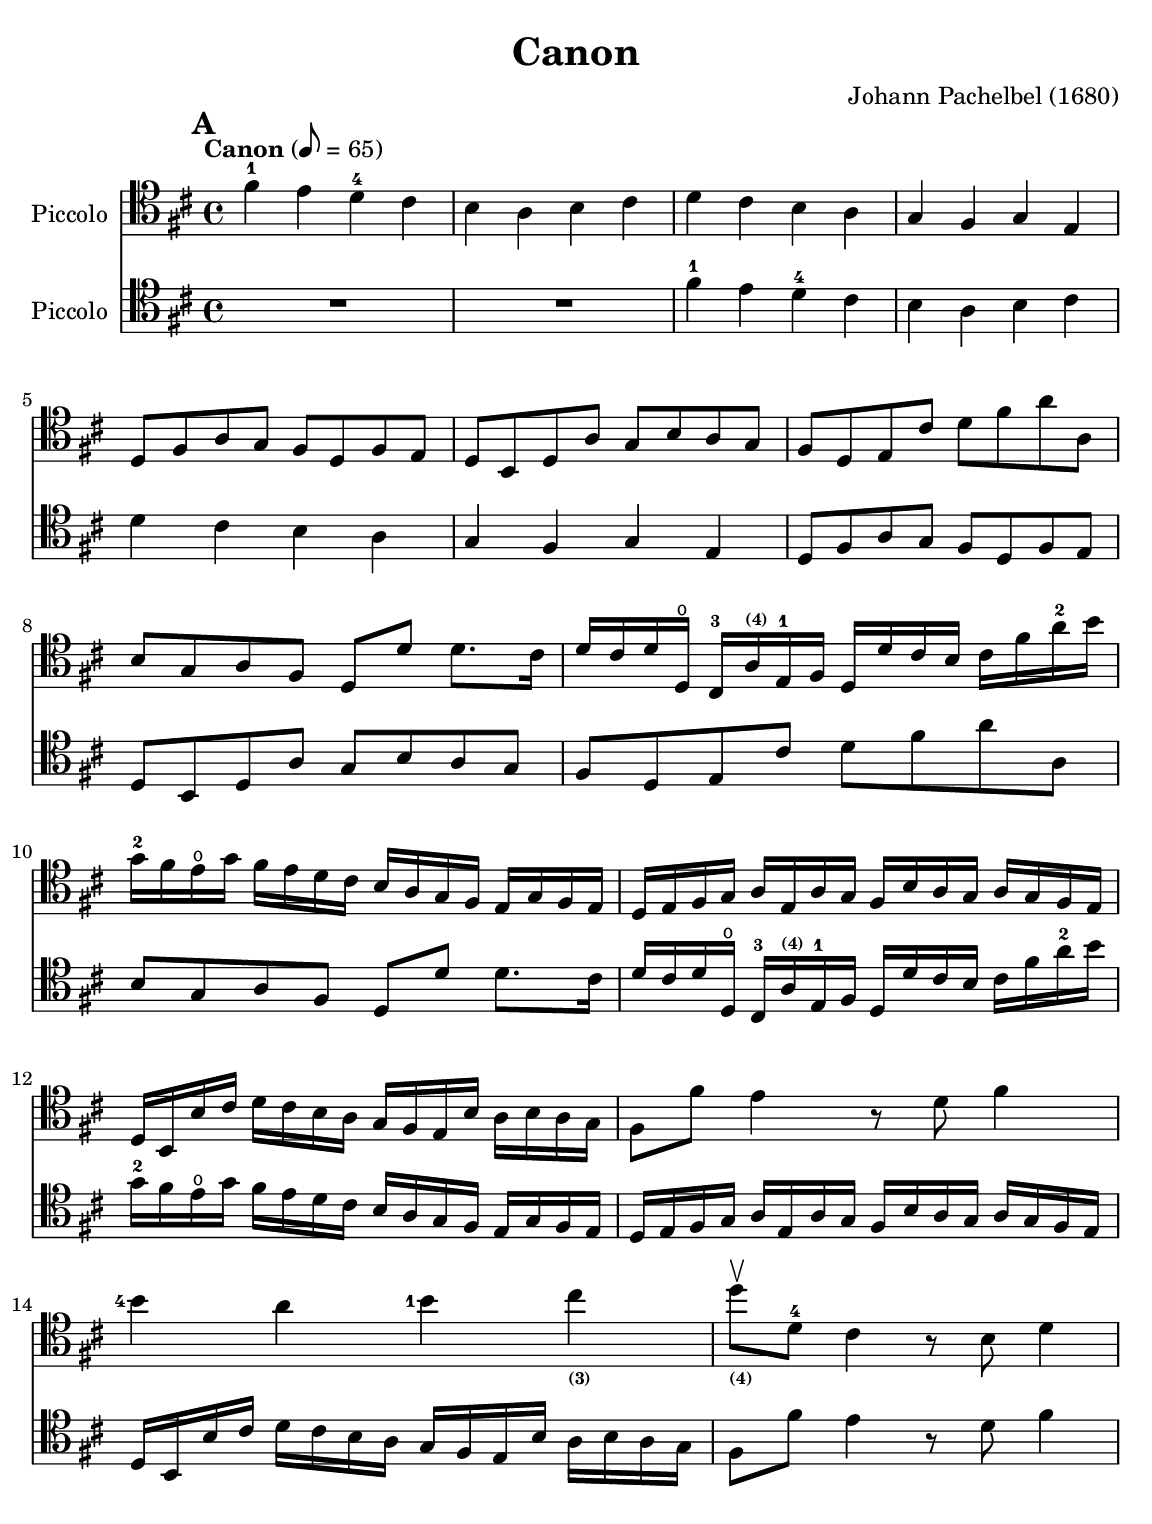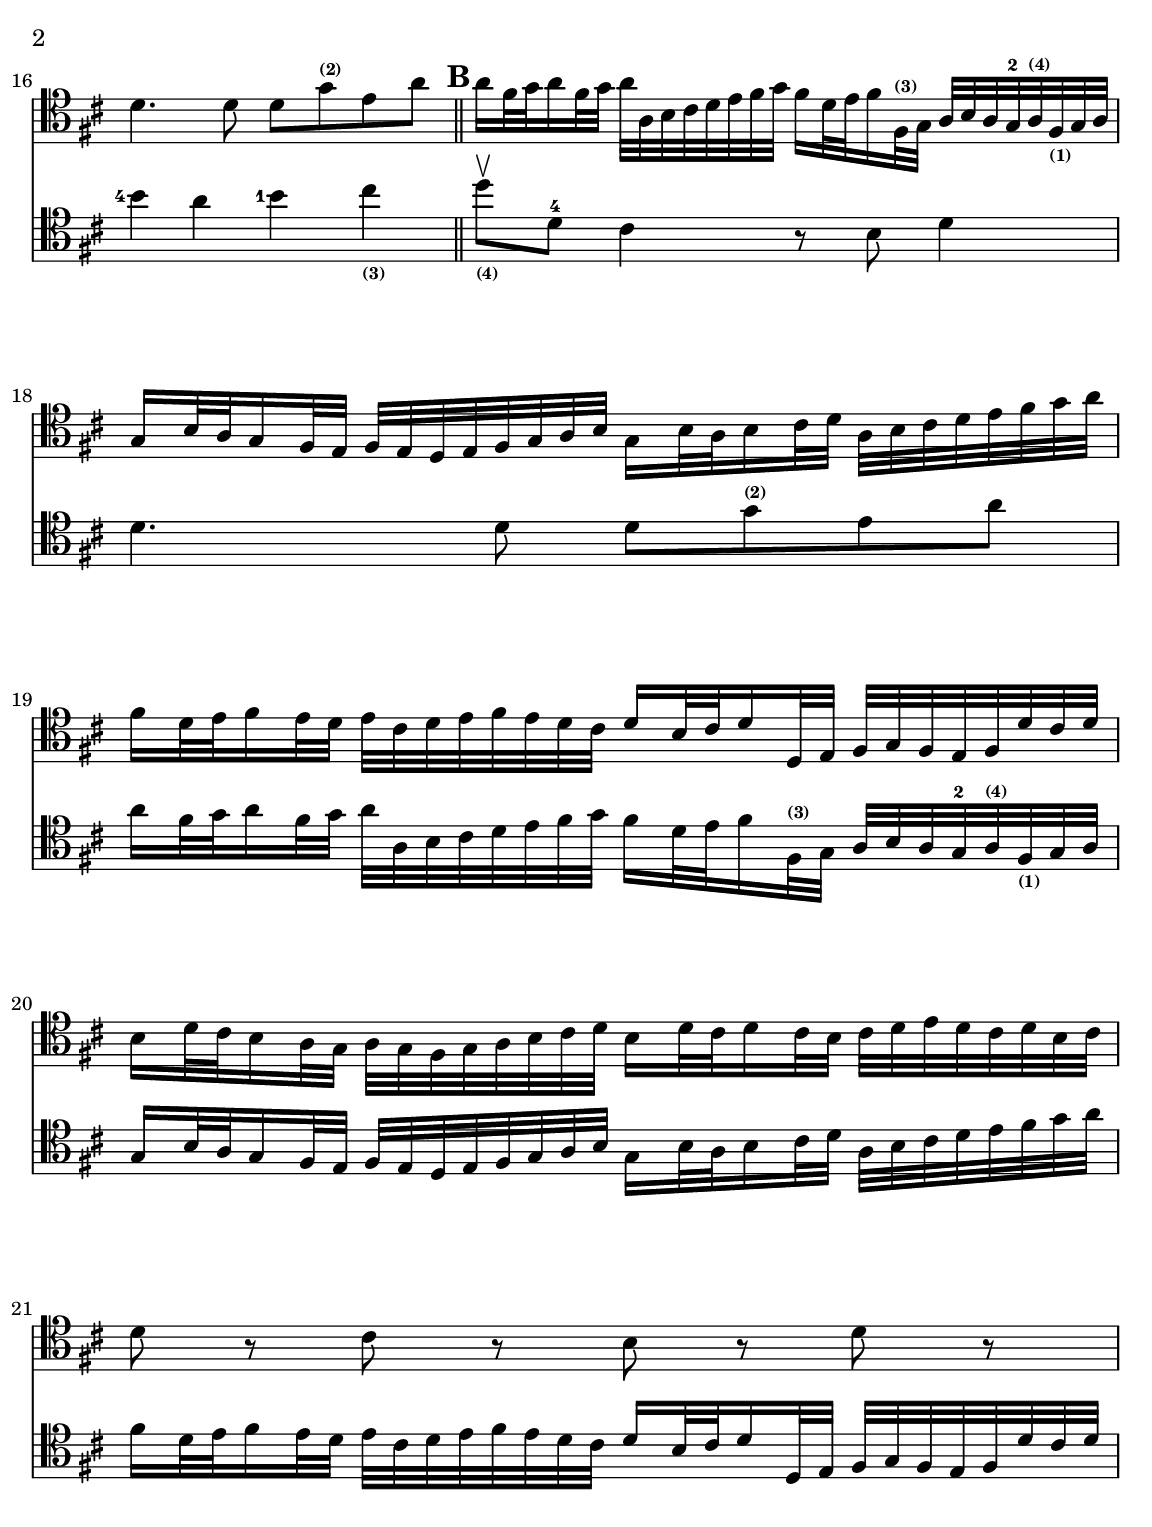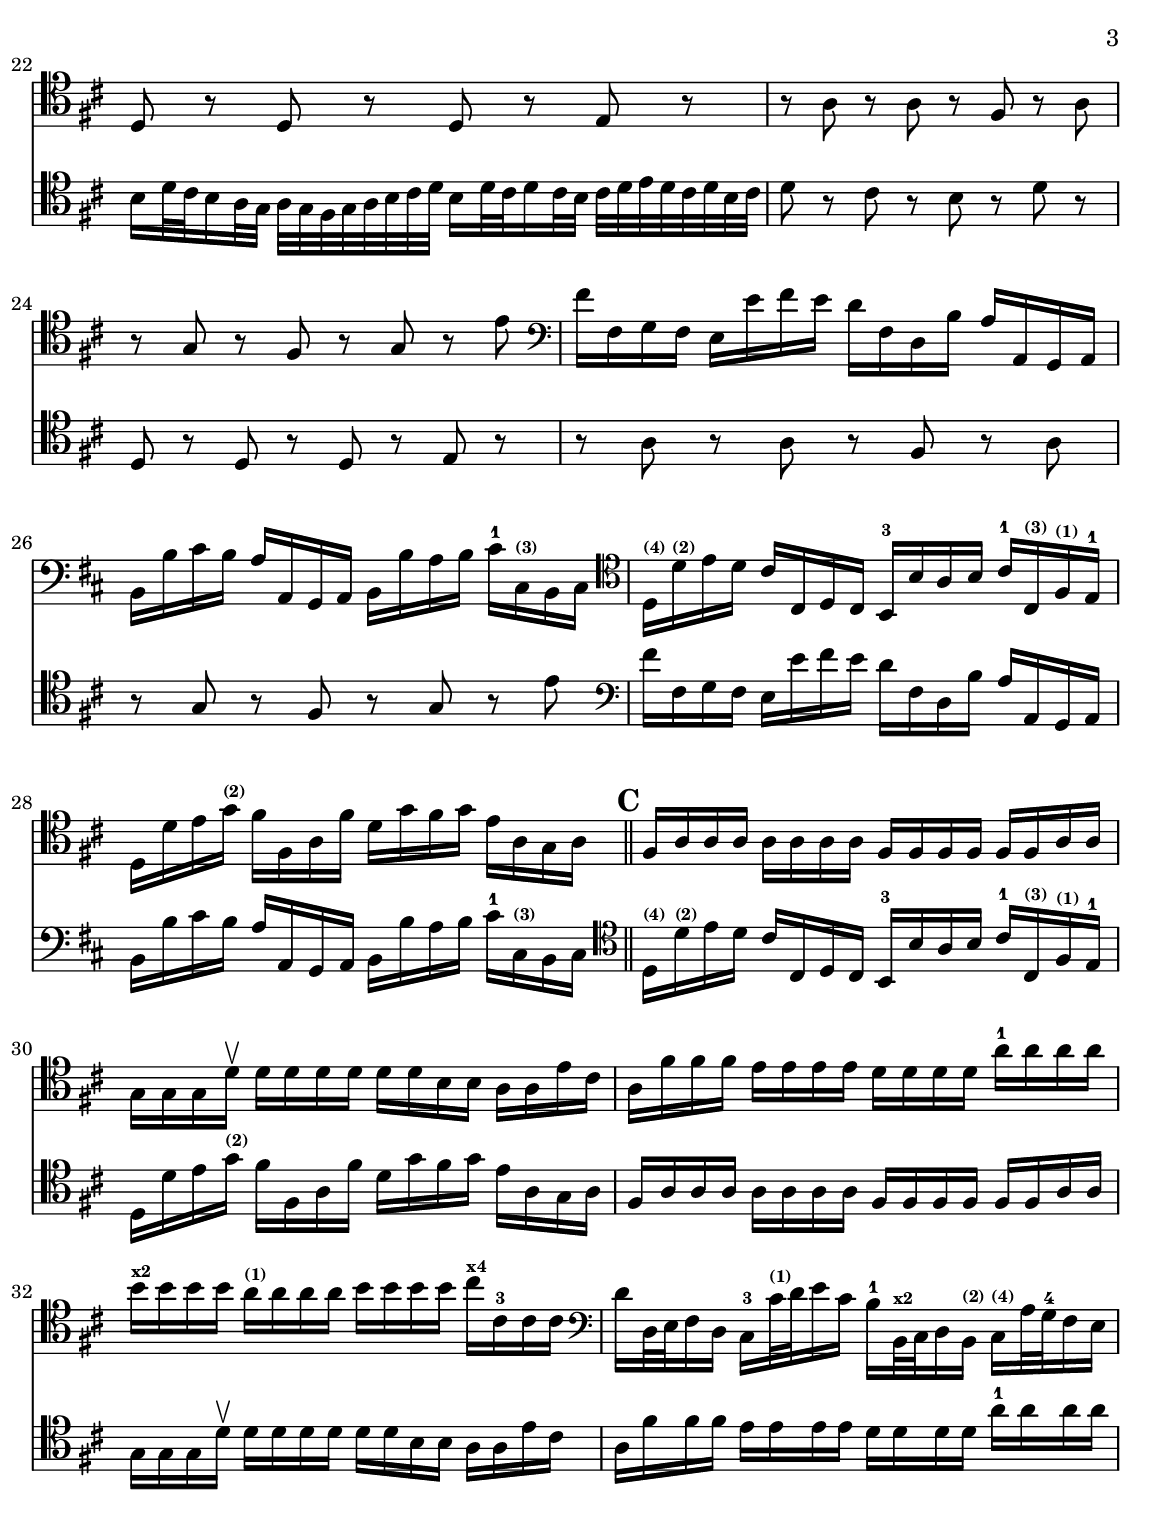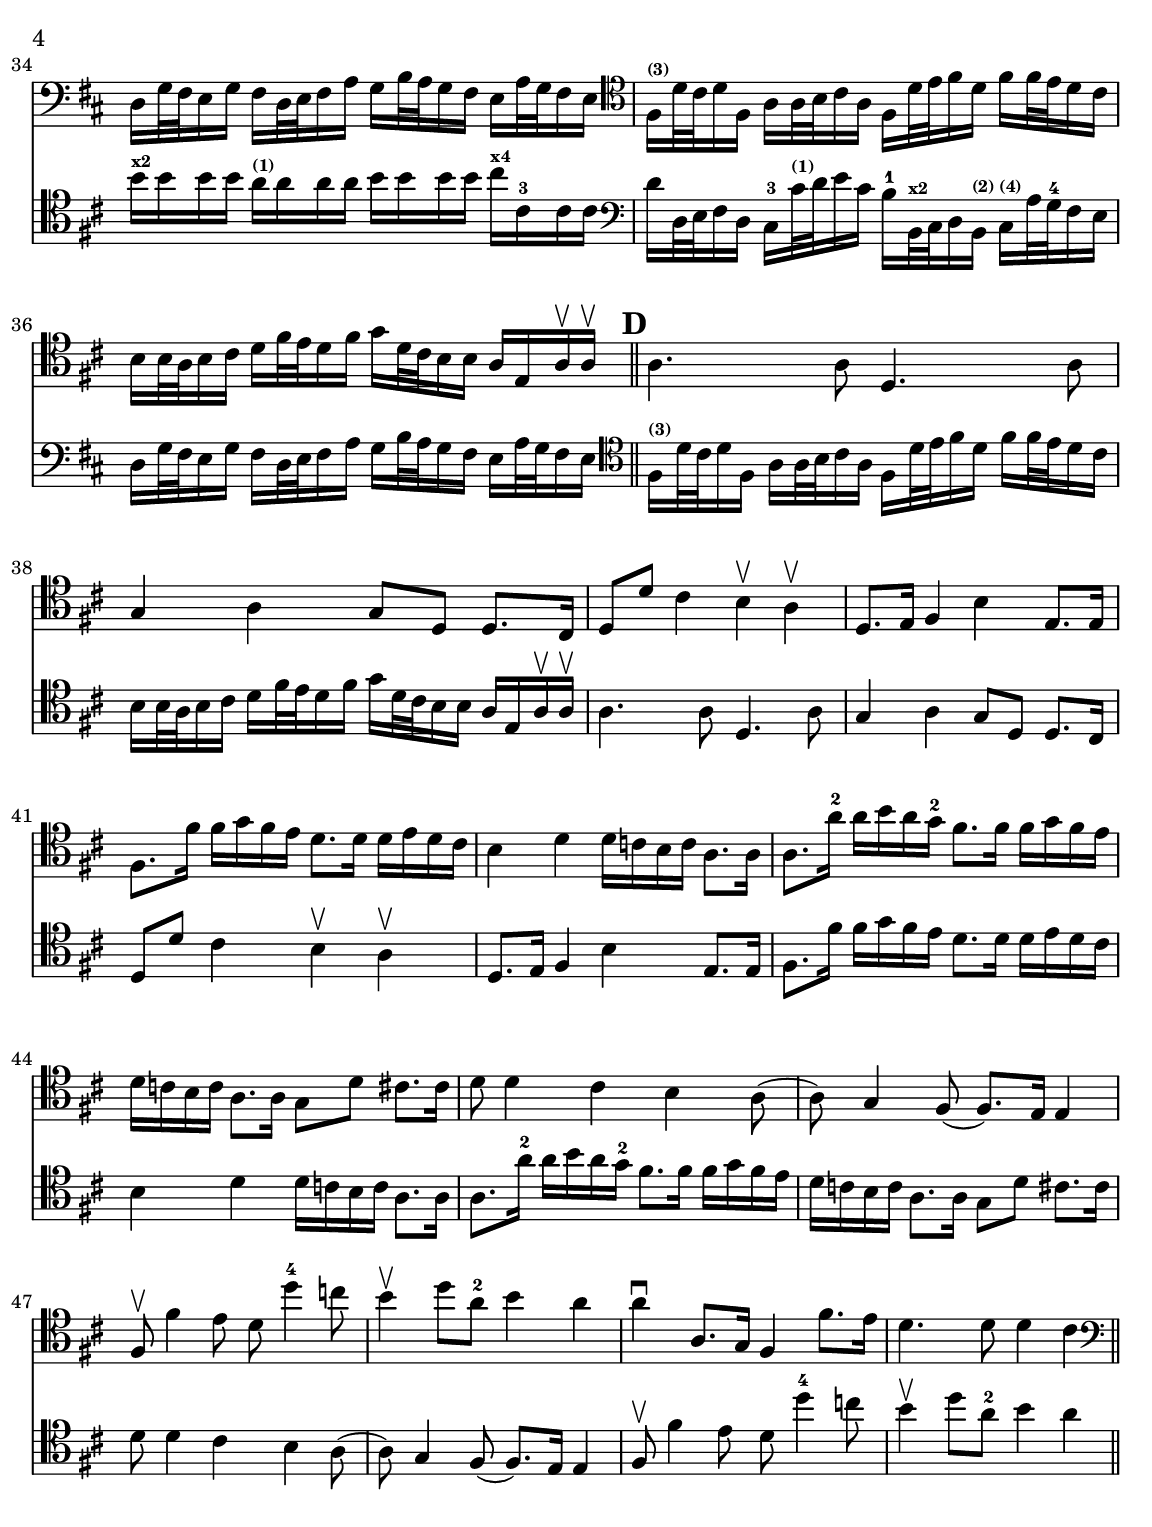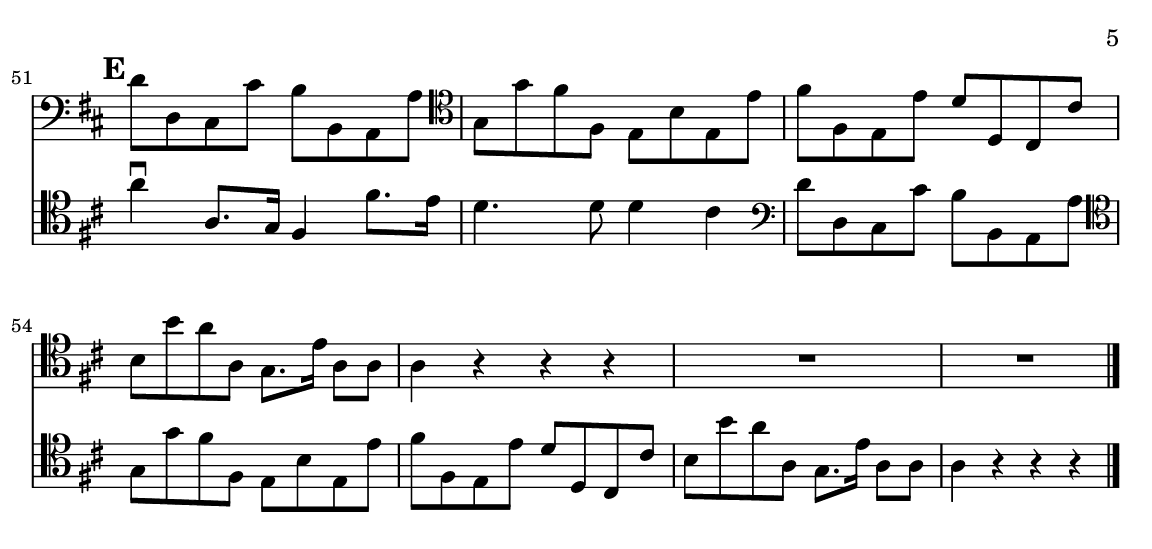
#(set-global-staff-size 21)

\version "2.18.2"

\header {
  title    = "Canon"
  composer = "Johann Pachelbel (1680)"
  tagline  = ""
}

\language "italiano"

% iPad Pro 12.9

\paper {
  paper-width  = 195\mm
  paper-height = 260\mm
%  indent = #0
%  page-count = #2
  line-width = #184
%  ragged-last = ##t
  ragged-last-bottom = ##t
  ragged-bottom = ##f
}

\score {
  <<
  \new Staff
  \with {instrumentName = #"Piccolo "}
  {
    \override Hairpin.to-barline = ##f
    \tempo "Canon" 8 = 65
    \time 4/4
    \key re \major
    \clef "tenor"
    \set fingeringOrientations = #'(left)

    \compressFullBarRests
    \mark \default
    fad'4-1 mi'4 re'4-4 dod'4                                            % 3
    si4 la4 si4 dod'4                                                    % 4
    re'4 dod'4 si4 la4                                                   % 5
    sol4 fad4 sol4 mi4                                                   % 6
    re8 fad8 la8 sol8 fad8 re8 fad8 mi8                                  % 7
    re8 si,8 re8 la8 sol8 si8 la8 sol8                                   % 8
    fad8 re8 mi8 dod'8 re'8 fad'8 la'8 la8                               % 9
    si8 sol8 la8 fad8 re8 re'8 re'8. dod'16                              % 10
    re'16 dod'16 re'16 re16\open dod16-3 la16^\markup{\bold\teeny (4)}
    mi16-1 fad16 re16 re'16 dod'16 si16
    \clef "tenor"
    dod'16 fad'16 la'16-2 si'16                                          % 11
    sol'16-2 fad'16 mi'16\open sol'16 fad'16 mi'16 re'16 dod'16
    si16 la16 sol16 fad16 mi16 sol16 fad16 mi16                          % 12
    re16 mi16 fad16 sol16 la16 mi16 la16 sol16
    fad16 si16 la16 sol16 la16 sol16 fad16 mi16                          % 13
    re16 si,16 si16 dod'16 re'16 dod'16 si16 la16
    sol16 fad16 mi16 si16 la16 si16 la16 sol16                           % 14
    \clef "tenor"
    fad8 fad'8 mi'4 r8 re'8 fad'4
    <si'-4>4 la'4 <si'-1>4 dod''4_\markup{\bold\teeny (3)}               % 15
    re''8\upbow_\markup{\bold\teeny (4)} re'8-4 dod'4 r8 si8 re'4        % 16
    re'4. re'8 re'8 sol'8^\markup{\bold\teeny (2)} mi'8 la'8             % 17
    \bar "||"
    \mark \default
    la'16 fad'32 sol'32 la'16 fad'32 sol'32 la'32
    la32 si32 dod'32 re'32 mi'32 fad'32 sol'32                           % 18
    fad'16 re'32 mi'32 fad'16 fad32^\markup{\bold\teeny (3)} sol32
    la32 si32 la32 sol32-2 la32^\markup{\bold\teeny (4)}
    fad32_\markup{\bold\teeny (1)} sol32 la32                            % 19
    sol16 si32 la32 sol16 fad32 mi32
    fad32 mi32 re32 mi32 fad32 sol32 la32 si32
    sol16 si32 la32 si16 dod'32 re'32
    la32 si32 dod'32 re'32 mi'32 fad'32 sol'32 la'32                     % 20
    fad'16 re'32 mi'32 fad'16 mi'32 re'32
    mi'32 dod'32 re'32 mi'32 fad'32 mi'32 re'32 dod'32
    re'16 si32 dod'32 re'16 re32 mi32
    fad32 sol32 fad32 mi32 fad32 re'32 dod'32 re'32                      % 21
    si16 re'32 dod'32 si16 la32 sol32
    la32 sol32 fad32 sol32 la32 si32 dod'32 re'32
    si16 re'32 dod'32 re'16 dod'32 si32
    dod'32 re'32 mi'32 re'32 dod'32 re'32 si32 dod'32                    % 22
    re'8 r8 dod'8 r8 si8 r8 re'8 r8                                      % 23
    re8 r8 re8 r8 re8 r8 mi8 r8                                          % 24
    r8 la8 r8 la8 r8 fad8 r8 la8                                         % 25
    r8 sol8 r8 fad8 r8 sol8 r8 mi'8                                      % 26
    \clef "bass"
    fad'16 fad16 sol16 fad16 mi16 mi'16 fad'16 mi'16
    re'16 fad16 re16 si16 la16 la,16 sol,16 la,16                        % 27
    si,16 si16 dod'16 si16 la16 la,16 sol,16 la,16
    si,16 si16 la16 si16 dod'16-1 dod16^\markup{\bold\teeny (3)}
    si,16 dod16                                                          % 28
    \clef "tenor"
    re16^\markup{\bold\teeny (4)} re'16^\markup{\bold\teeny (2)}
    mi'16 re'16 dod'16 dod16 re16 dod16
    si,16-3 si16 la16 si16 dod'16-1 dod16^\markup{\bold\teeny (3)}
    fad16^\markup{\bold\teeny (1)} mi16-1                                % 29
    re16 re'16 mi'16 sol'16^\markup{\bold\teeny (2)}
    fad'16 fad16 la16 fad'16
    re'16 sol'16 fad'16 sol'16 mi'16 la16 sol16 la16                     % 30
    \bar "||"
    \mark \default
    fad16 la16 la16 la16 la16 la16 la16 la16
    fad16 fad16 fad16 fad16 fad16 fad16 la16 la16                        % 31
    sol16 sol16 sol16 re'16\upbow re'16 re'16 re'16 re'16
    re'16 re'16 si16 si16 la16 la16 mi'16 dod'16                         % 32
    la16 fad'16 fad'16 fad'16  mi'16 mi'16 mi'16 mi'16
    re'16 re'16 re'16 re'16
    la'16-1 la'16 la'16 la'16                                            % 33
    si'16^\markup{\bold\teeny x2} si'16 si'16 si'16
    la'16^\markup{\bold\teeny (1)} la'16 la'16 la'16
    si'16 si'16 si'16 si'16
    dod''16^\markup{\bold\teeny x4} dod'16-3 dod'16 dod'16               % 34
    \clef "bass"
    re'16 re32 mi32 fad16 re16
    dod16-3 dod'32^\markup{\bold\teeny (1)} re'32 mi'16 dod'16
    si16-1 si,32^\markup{\bold\teeny x2} dod32 re16
    si,16^\markup{\bold\teeny (2)}
    dod16^\markup{\bold\teeny (4)} la32 sol32-4 fad16 mi16               % 35
    re16 sol32 fad32 mi16 sol16  fad16 re32 mi32 fad16 la16
    sol16 si32 la32 sol16 fad16  mi16 la32 sol32 fad16 mi16              % 36
    \clef "tenor"
    fad16^\markup{\bold\teeny (3)} re'32 dod'32 re'16
    fad16 la16 la32 si32 dod'16 la16
    fad16 re'32 mi'32 fad'16 re'16  fad'16 fad'32 mi'32 re'16 dod'16     % 37
    si16 si32 la32 si16 dod'16  re'16 fad'32 mi'32 re'16 fad'16
    sol'16 re'32 dod'32 si16 si16   la16 mi16 la16\upbow la16\upbow      % 38
    \bar "||"
    \mark \default
    \clef "tenor"
    la4. la8 re4. la8                                                    % 39
    sol4 la4 sol8 re8 re8. dod16                                         % 40
    re8 re'8 dod'4 si4\upbow la4\upbow                                   % 41
    re8. mi16 fad4 si4 mi8. mi16                                         % 42
    fad8. fad'16 fad'16 sol'16 fad'16 mi'16 re'8. re'16
    re'16 mi'16 re'16 dod'16                                             % 43
    si4 re'4 re'16 do'16 si16 do'16 la8. la16                            % 44
    la8. la'16-2 la'16 si'16 la'16 sol'16-2 fad'8. fad'16
    fad'16 sol'16 fad'16 mi'16                                           % 45
    re'16 do'16 si16 do'16 la8. la16 sol8 re'8 dod'8. dod'16             % 46
    re'8 re'4 dod'4 si4 la8(                                             % 47
    la8) sol4 fad8( fad8.) mi16 mi4                                      % 48
    fad8\upbow fad'4 mi'8
    re'8 re''4-4 do''8                                                   % 49
    si'4\upbow re''8 la'8-2 si'4 la'4                                    % 50
    la'4\downbow
    la8. sol16 fad4 fad'8. mi'16                                         % 51
    re'4. re'8 re'4 dod'4                                                % 52
    \mark \default
    \bar "||"
    \clef "bass"
    re'8 re8 dod8 dod'8 si8 si,8 la,8 la8                                % 53
    \clef "tenor"
    sol8 sol'8 fad'8 fad8  mi8 si8 mi8 mi'8                              % 54
    fad'8 fad8 mi8 mi'8  re'8 re8 dod8 dod'8                             % 55
    si8 si'8 la'8 la8  sol8. mi'16 la8 la8                               % 56
    la4 r4 r4 r4                                                         % 57
    R1*2
    \bar "|."
  }

  \new Staff
  \with {instrumentName = #"Piccolo "}
  {
    \override Hairpin.to-barline = ##f
    \tempo "Canon" 8 = 65
    \time 4/4
    \key re \major
    \clef "tenor"
    \set fingeringOrientations = #'(left)

    \compressFullBarRests
    R1*2
%    \bar "||"
%    \mark \default
    fad'4-1 mi'4 re'4-4 dod'4                                            % 3
    si4 la4 si4 dod'4                                                    % 4
    re'4 dod'4 si4 la4                                                   % 5
    sol4 fad4 sol4 mi4                                                   % 6
    re8 fad8 la8 sol8 fad8 re8 fad8 mi8                                  % 7
    re8 si,8 re8 la8 sol8 si8 la8 sol8                                   % 8
    fad8 re8 mi8 dod'8 re'8 fad'8 la'8 la8                               % 9
    si8 sol8 la8 fad8 re8 re'8 re'8. dod'16                              % 10
    re'16 dod'16 re'16 re16\open dod16-3 la16^\markup{\bold\teeny (4)}
    mi16-1 fad16 re16 re'16 dod'16 si16
    \clef "tenor"
    dod'16 fad'16 la'16-2 si'16                                          % 11
    sol'16-2 fad'16 mi'16\open sol'16 fad'16 mi'16 re'16 dod'16
    si16 la16 sol16 fad16 mi16 sol16 fad16 mi16                          % 12
    re16 mi16 fad16 sol16 la16 mi16 la16 sol16
    fad16 si16 la16 sol16 la16 sol16 fad16 mi16                          % 13
    re16 si,16 si16 dod'16 re'16 dod'16 si16 la16
    sol16 fad16 mi16 si16 la16 si16 la16 sol16                           % 14
    \clef "tenor"
    fad8 fad'8 mi'4 r8 re'8 fad'4
    <si'-4>4 la'4 <si'-1>4 dod''4_\markup{\bold\teeny (3)}               % 15
    re''8\upbow_\markup{\bold\teeny (4)} re'8-4 dod'4 r8 si8 re'4        % 16
    re'4. re'8 re'8 sol'8^\markup{\bold\teeny (2)} mi'8 la'8             % 17
%    \bar "||"
%    \mark \default
    la'16 fad'32 sol'32 la'16 fad'32 sol'32 la'32
    la32 si32 dod'32 re'32 mi'32 fad'32 sol'32                           % 18
    fad'16 re'32 mi'32 fad'16 fad32^\markup{\bold\teeny (3)} sol32
    la32 si32 la32 sol32-2 la32^\markup{\bold\teeny (4)}
    fad32_\markup{\bold\teeny (1)} sol32 la32                            % 19
    sol16 si32 la32 sol16 fad32 mi32
    fad32 mi32 re32 mi32 fad32 sol32 la32 si32
    sol16 si32 la32 si16 dod'32 re'32
    la32 si32 dod'32 re'32 mi'32 fad'32 sol'32 la'32                     % 20
    fad'16 re'32 mi'32 fad'16 mi'32 re'32
    mi'32 dod'32 re'32 mi'32 fad'32 mi'32 re'32 dod'32
    re'16 si32 dod'32 re'16 re32 mi32
    fad32 sol32 fad32 mi32 fad32 re'32 dod'32 re'32                      % 21
    si16 re'32 dod'32 si16 la32 sol32
    la32 sol32 fad32 sol32 la32 si32 dod'32 re'32
    si16 re'32 dod'32 re'16 dod'32 si32
    dod'32 re'32 mi'32 re'32 dod'32 re'32 si32 dod'32                    % 22
    re'8 r8 dod'8 r8 si8 r8 re'8 r8                                      % 23
    re8 r8 re8 r8 re8 r8 mi8 r8                                          % 24
    r8 la8 r8 la8 r8 fad8 r8 la8                                         % 25
    r8 sol8 r8 fad8 r8 sol8 r8 mi'8                                      % 26
    \clef "bass"
    fad'16 fad16 sol16 fad16 mi16 mi'16 fad'16 mi'16
    re'16 fad16 re16 si16 la16 la,16 sol,16 la,16                        % 27
    si,16 si16 dod'16 si16 la16 la,16 sol,16 la,16
    si,16 si16 la16 si16 dod'16-1 dod16^\markup{\bold\teeny (3)}
    si,16 dod16                                                          % 28
    \clef "tenor"
    re16^\markup{\bold\teeny (4)} re'16^\markup{\bold\teeny (2)}
    mi'16 re'16 dod'16 dod16 re16 dod16
    si,16-3 si16 la16 si16 dod'16-1 dod16^\markup{\bold\teeny (3)}
    fad16^\markup{\bold\teeny (1)} mi16-1                                % 29
    re16 re'16 mi'16 sol'16^\markup{\bold\teeny (2)}
    fad'16 fad16 la16 fad'16
    re'16 sol'16 fad'16 sol'16 mi'16 la16 sol16 la16                     % 30
%    \bar "||"
%    \mark \default
    fad16 la16 la16 la16 la16 la16 la16 la16
    fad16 fad16 fad16 fad16 fad16 fad16 la16 la16                        % 31
    sol16 sol16 sol16 re'16\upbow re'16 re'16 re'16 re'16
    re'16 re'16 si16 si16 la16 la16 mi'16 dod'16                         % 32
    la16 fad'16 fad'16 fad'16  mi'16 mi'16 mi'16 mi'16
    re'16 re'16 re'16 re'16
    la'16-1 la'16 la'16 la'16                                            % 33
    si'16^\markup{\bold\teeny x2} si'16 si'16 si'16
    la'16^\markup{\bold\teeny (1)} la'16 la'16 la'16
    si'16 si'16 si'16 si'16
    dod''16^\markup{\bold\teeny x4} dod'16-3 dod'16 dod'16               % 34
    \clef "bass"
    re'16 re32 mi32 fad16 re16
    dod16-3 dod'32^\markup{\bold\teeny (1)} re'32 mi'16 dod'16
    si16-1 si,32^\markup{\bold\teeny x2} dod32 re16
    si,16^\markup{\bold\teeny (2)}
    dod16^\markup{\bold\teeny (4)} la32 sol32-4 fad16 mi16               % 35
    re16 sol32 fad32 mi16 sol16  fad16 re32 mi32 fad16 la16
    sol16 si32 la32 sol16 fad16  mi16 la32 sol32 fad16 mi16              % 36
    \clef "tenor"
    fad16^\markup{\bold\teeny (3)} re'32 dod'32 re'16
    fad16 la16 la32 si32 dod'16 la16
    fad16 re'32 mi'32 fad'16 re'16  fad'16 fad'32 mi'32 re'16 dod'16     % 37
    si16 si32 la32 si16 dod'16  re'16 fad'32 mi'32 re'16 fad'16
    sol'16 re'32 dod'32 si16 si16   la16 mi16 la16\upbow la16\upbow      % 38
%    \bar "||"
%    \mark \default
    \clef "tenor"
    la4. la8 re4. la8                                                    % 39
    sol4 la4 sol8 re8 re8. dod16                                         % 40
    re8 re'8 dod'4 si4\upbow la4\upbow                                   % 41
    re8. mi16 fad4 si4 mi8. mi16                                         % 42
    fad8. fad'16 fad'16 sol'16 fad'16 mi'16 re'8. re'16
    re'16 mi'16 re'16 dod'16                                             % 43
    si4 re'4 re'16 do'16 si16 do'16 la8. la16                            % 44
    la8. la'16-2 la'16 si'16 la'16 sol'16-2 fad'8. fad'16
    fad'16 sol'16 fad'16 mi'16                                           % 45
    re'16 do'16 si16 do'16 la8. la16 sol8 re'8 dod'8. dod'16             % 46
    re'8 re'4 dod'4 si4 la8(                                             % 47
    la8) sol4 fad8( fad8.) mi16 mi4                                      % 48
    fad8\upbow fad'4 mi'8
    re'8 re''4-4 do''8                                                   % 49
    si'4\upbow re''8 la'8-2 si'4 la'4                                    % 50
    la'4\downbow
    la8. sol16 fad4 fad'8. mi'16                                         % 51
    re'4. re'8 re'4 dod'4                                                % 52
%    \mark \default
%    \bar "||"
    \clef "bass"
    re'8 re8 dod8 dod'8 si8 si,8 la,8 la8                                % 53
    \clef "tenor"
    sol8 sol'8 fad'8 fad8  mi8 si8 mi8 mi'8                              % 54
    fad'8 fad8 mi8 mi'8  re'8 re8 dod8 dod'8                             % 55
    si8 si'8 la'8 la8  sol8. mi'16 la8 la8                               % 56
    la4 r4 r4 r4                                                         % 57
    \bar "|."
  }
  >>
}
